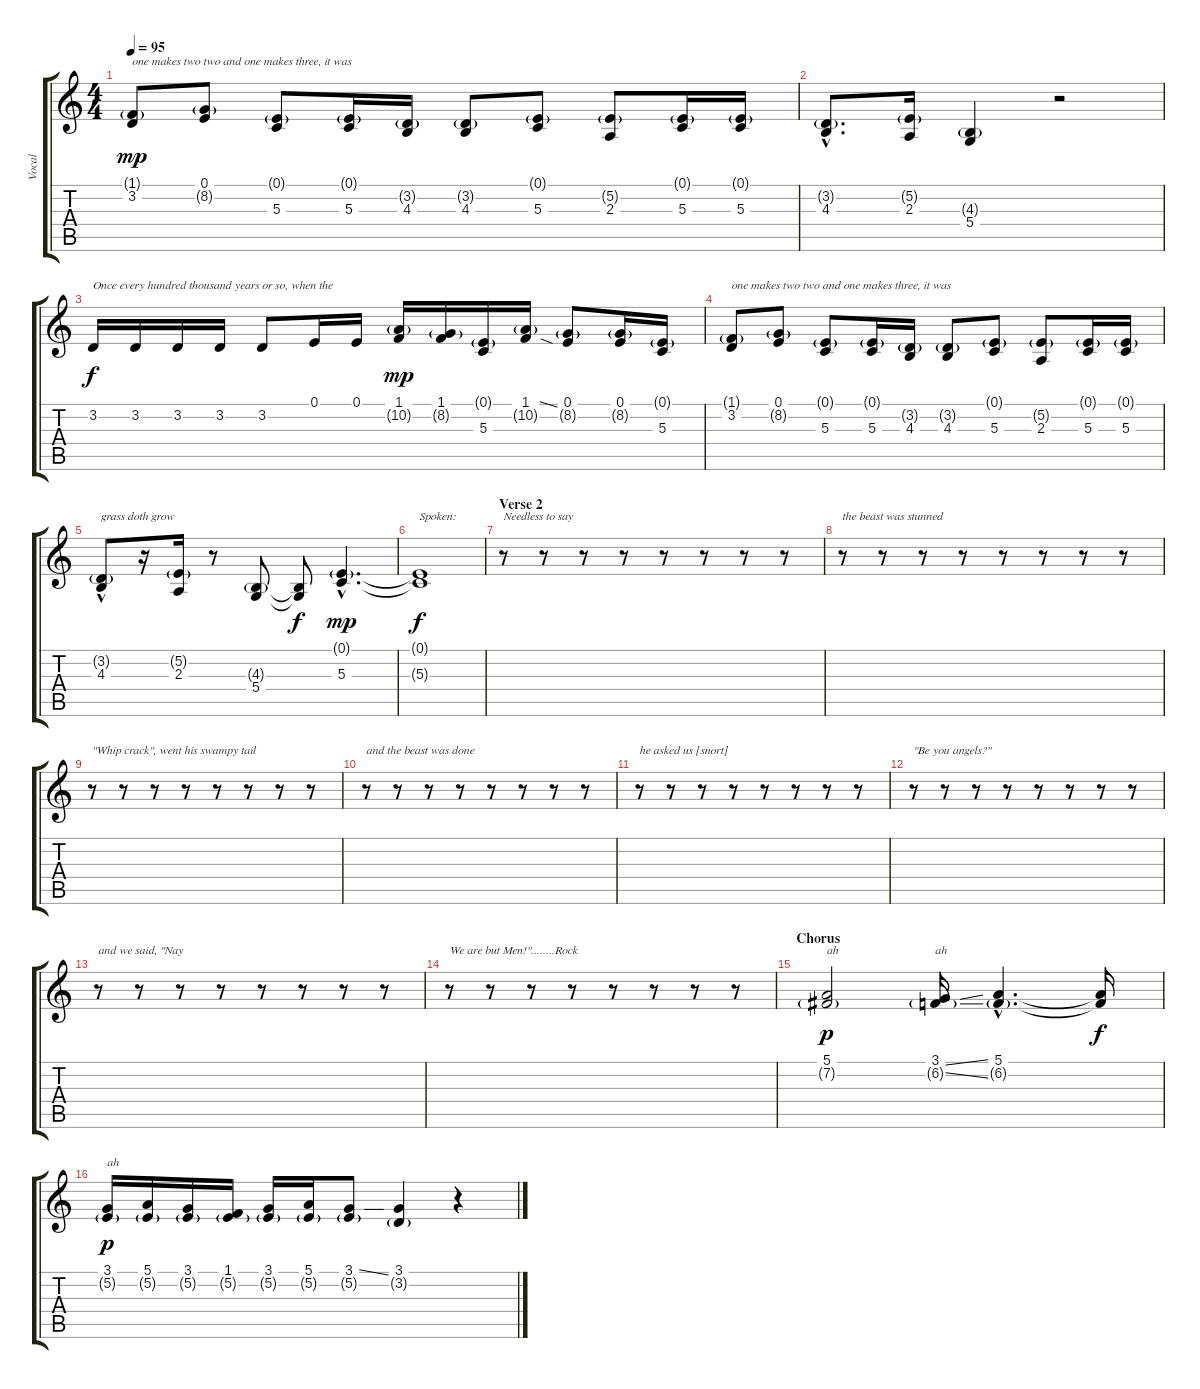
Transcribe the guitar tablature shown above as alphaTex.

\track ("Vocal" "Vocal") {instrument vibraphone}
\staff {score tabs}
\tuning (E4 B3 G3 D3 A2 E2) {hide}
\ts (4 4)
\tempo 95
\clef g2
\ks c
(1.1{g} 3.2).8{txt "one makes two two and one makes three, it was" dy mp} (0.1 8.2{g}).8 (0.1{g} 5.3).8 (0.1{g} 5.3).16 (3.2{g} 4.3).16 (3.2{g} 4.3).8 (0.1{g} 5.3).8 (5.2{g} 2.3).8 (0.1{g} 5.3).16 (0.1{g} 5.3).16 |
(3.2{g hac} 4.3{hac}).8{d} (5.2{g} 2.3).16 (4.3{g} 5.4).4 r.2 |
3.2.16{txt "Once every hundred thousand years or so, when the" dy f} 3.2.16 3.2.16 3.2.16 3.2.8 0.1.16 0.1.16 (1.1 10.2{g}).16{dy mp} (1.1 8.2{g}).16 (0.1{g} 5.3).16 (1.1{ss} 10.2{g}).16 (0.1 8.2{g}).8 (0.1 8.2{g}).16 (0.1{g} 5.3).16 |
(1.1{g} 3.2).8{txt "one makes two two and one makes three, it was"} (0.1 8.2{g}).8 (0.1{g} 5.3).8 (0.1{g} 5.3).16 (3.2{g} 4.3).16 (3.2{g} 4.3).8 (0.1{g} 5.3).8 (5.2{g} 2.3).8 (0.1{g} 5.3).16 (0.1{g} 5.3).16 |
(3.2{g hac} 4.3).8{txt "grass doth grow"} r.16 (5.2{g} 2.3).16 r.8 (4.3{g} 5.4).8 (4.3{t} 5.4{t}).8{dy f} (0.1{g hac} 5.3{hac}).4{d dy mp} |
(0.1{t} 5.3{t}).1{txt "Spoken:" dy f} |
\section ("" "Verse 2")
r.8{txt "Needless to say"} r.8 r.8 r.8 r.8 r.8 r.8 r.8 |
r.8{txt "the beast was stunned"} r.8 r.8 r.8 r.8 r.8 r.8 r.8 |
r.8{txt "\"Whip crack\", went his swampy tail"} r.8 r.8 r.8 r.8 r.8 r.8 r.8 |
r.8{txt "and the beast was done"} r.8 r.8 r.8 r.8 r.8 r.8 r.8 |
r.8{txt "he asked us [snort]"} r.8 r.8 r.8 r.8 r.8 r.8 r.8 |
r.8{txt "\"Be you angels?\""} r.8 r.8 r.8 r.8 r.8 r.8 r.8 |
r.8{txt "and we said, \"Nay "} r.8 r.8 r.8 r.8 r.8 r.8 r.8 |
r.8{txt "We are but Men!\"........Rock"} r.8 r.8 r.8 r.8 r.8 r.8 r.8 |
\section ("" "Chorus")
(5.1 7.2{g}).2{txt "ah" dy p} (3.1{ss} 6.2{ss g}).16{txt "ah"} (5.1{hac} 6.2{g hac}).4{d} (5.1{t} 6.2{t}).16{dy f} |
(3.1 5.2{g}).16{txt "ah" dy p} (5.1 5.2{g}).16 (3.1 5.2{g}).16 (1.1 5.2{g}).16 (3.1 5.2{g}).16 (5.1 5.2{g}).16 (3.1{ss} 5.2{g}).8 (3.1 3.2{g}).4 r.4
